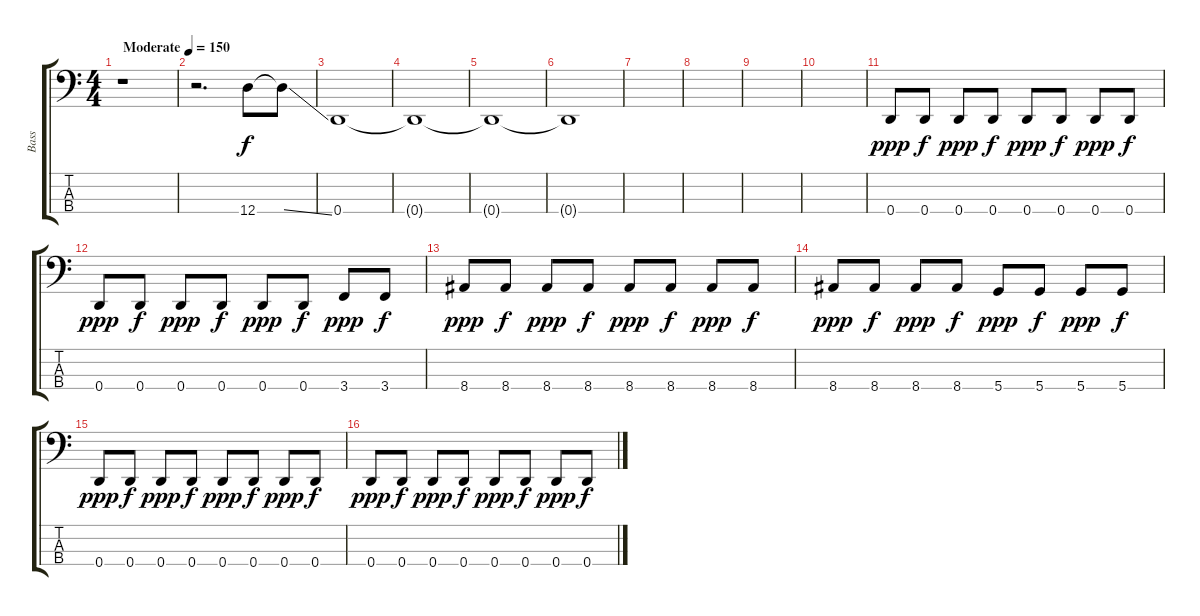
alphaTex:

\track ("Bass" "Bass") {instrument electricbasspick}
\staff {score tabs}
\tuning (G2 D2 A1 D1) {hide}
\ts (4 4)
\tempo (150 "Moderate")
\clef f4
\ks c
r.1{dy f instrument electricbasspick} |
r.2{d} 12.4.8 12.4{ss t}.8 |
0.4.1 |
0.4{t}.1 |
0.4{t}.1 |
0.4{t}.1 |
|
|
|
|
0.4.8{dy ppp} 0.4.8{dy f} 0.4.8{dy ppp} 0.4.8{dy f} 0.4.8{dy ppp} 0.4.8{dy f} 0.4.8{dy ppp} 0.4.8{dy f} |
0.4.8{dy ppp} 0.4.8{dy f} 0.4.8{dy ppp} 0.4.8{dy f} 0.4.8{dy ppp} 0.4.8{dy f} 3.4.8{dy ppp} 3.4.8{dy f} |
8.4.8{dy ppp} 8.4.8{dy f} 8.4.8{dy ppp} 8.4.8{dy f} 8.4.8{dy ppp} 8.4.8{dy f} 8.4.8{dy ppp} 8.4.8{dy f} |
8.4.8{dy ppp} 8.4.8{dy f} 8.4.8{dy ppp} 8.4.8{dy f} 5.4.8{dy ppp} 5.4.8{dy f} 5.4.8{dy ppp} 5.4.8{dy f} |
0.4.8{dy ppp} 0.4.8{dy f} 0.4.8{dy ppp} 0.4.8{dy f} 0.4.8{dy ppp} 0.4.8{dy f} 0.4.8{dy ppp} 0.4.8{dy f} |
0.4.8{dy ppp} 0.4.8{dy f} 0.4.8{dy ppp} 0.4.8{dy f} 0.4.8{dy ppp} 0.4.8{dy f} 0.4.8{dy ppp} 0.4.8{dy f}
